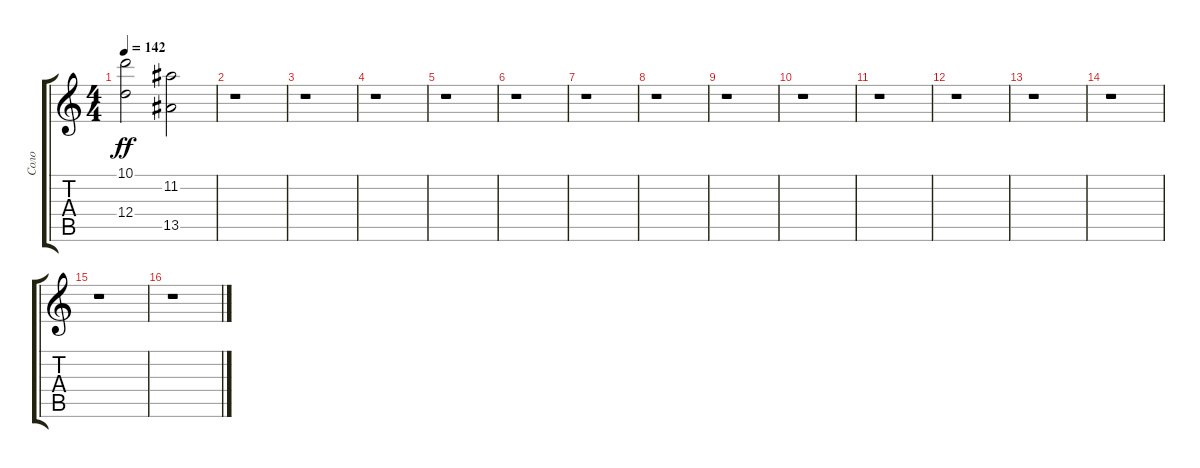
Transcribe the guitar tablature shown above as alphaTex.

\track ("Соло " "Соло ") {instrument acousticguitarsteel}
\staff {score tabs}
\tuning (E4 B3 G3 D3 A2 E2) {hide}
\ts (4 4)
\tempo 142
\clef g2
\ks c
(10.1 12.4).2{dy ff} (11.2 13.5).2 |
r.1 |
r.1 |
r.1 |
r.1 |
r.1 |
r.1 |
r.1 |
r.1 |
r.1 |
r.1 |
r.1 |
r.1 |
r.1 |
r.1 |
r.1
